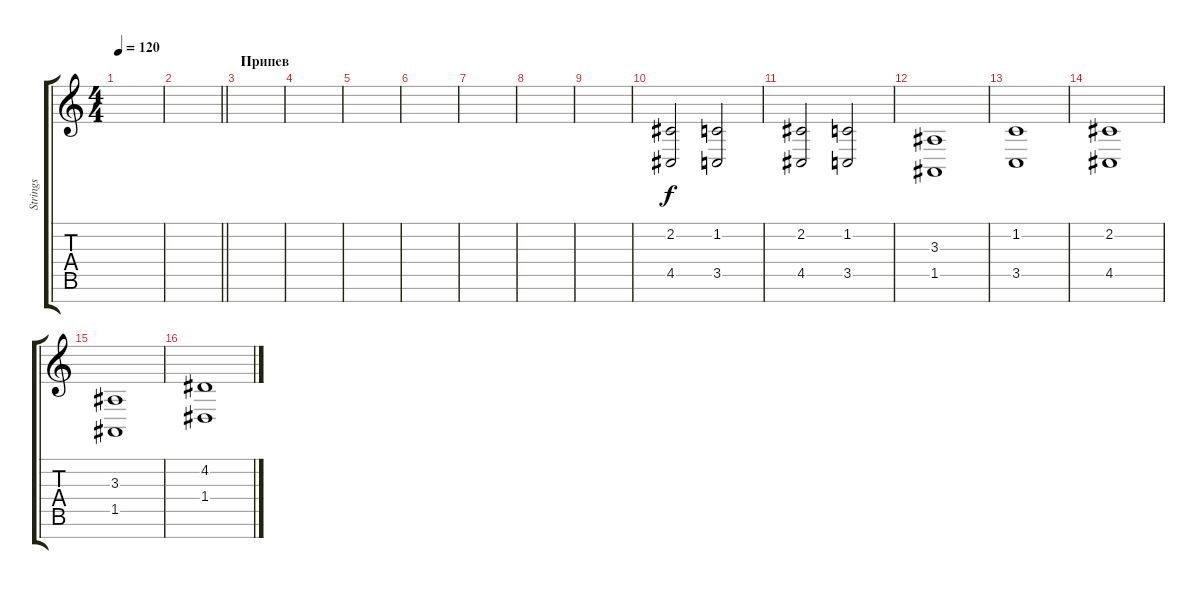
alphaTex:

\track ("Strings" "Strings") {instrument stringensemble2}
\staff {score tabs}
\tuning (E4 B3 G3 D3 A2 E2 B1) {hide}
\ts (4 4)
\tempo 120
\clef g2
\ks c
|
\barLineRight lightlight
|
\section ("" "Припев")
|
|
|
|
|
|
|
(2.2 4.5).2 (1.2 3.5).2 |
(2.2 4.5).2 (1.2 3.5).2 |
(3.3 1.5).1 |
(1.2 3.5).1 |
(2.2 4.5).1 |
(3.3 1.5).1 |
(4.2 1.4).1
